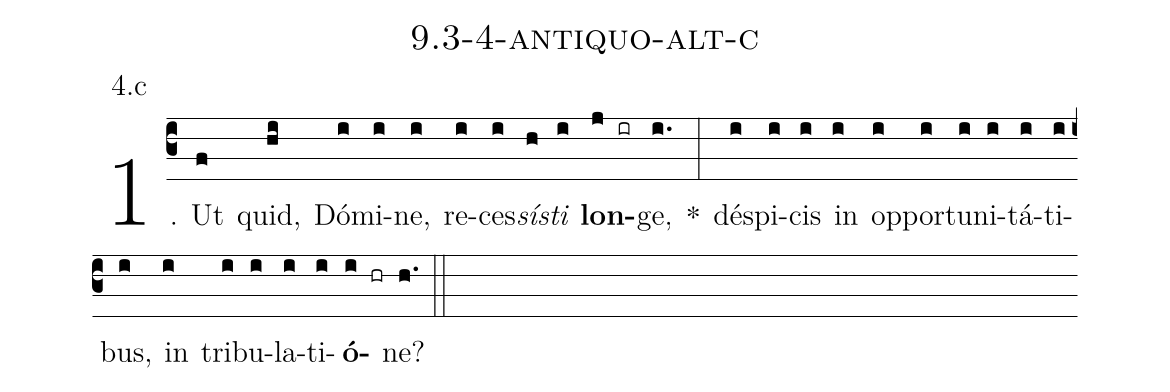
name: 9.3-4-antiquo-alt-c;
annotation: 4.c;
%%
(c3)1. Ut(f) quid,(hi) Dó(i)mi(i)ne,(i) re(i)ces(i)<i>sís</i>(h)<i>ti</i>(i) <b>lon</b>(j ir)ge,(i.) *(:) dé(i)spi(i)cis(i) in(i) op(i)por(i)tu(i)ni(i)tá(i)ti(i)bus,(i) in(i) tri(i)bu(i)la(i)ti(i)<b>ó</b>(i hr)ne?(h.) (::)


%E(i) u(i) o(i) u(i) a(i) e.(h.) (::)
